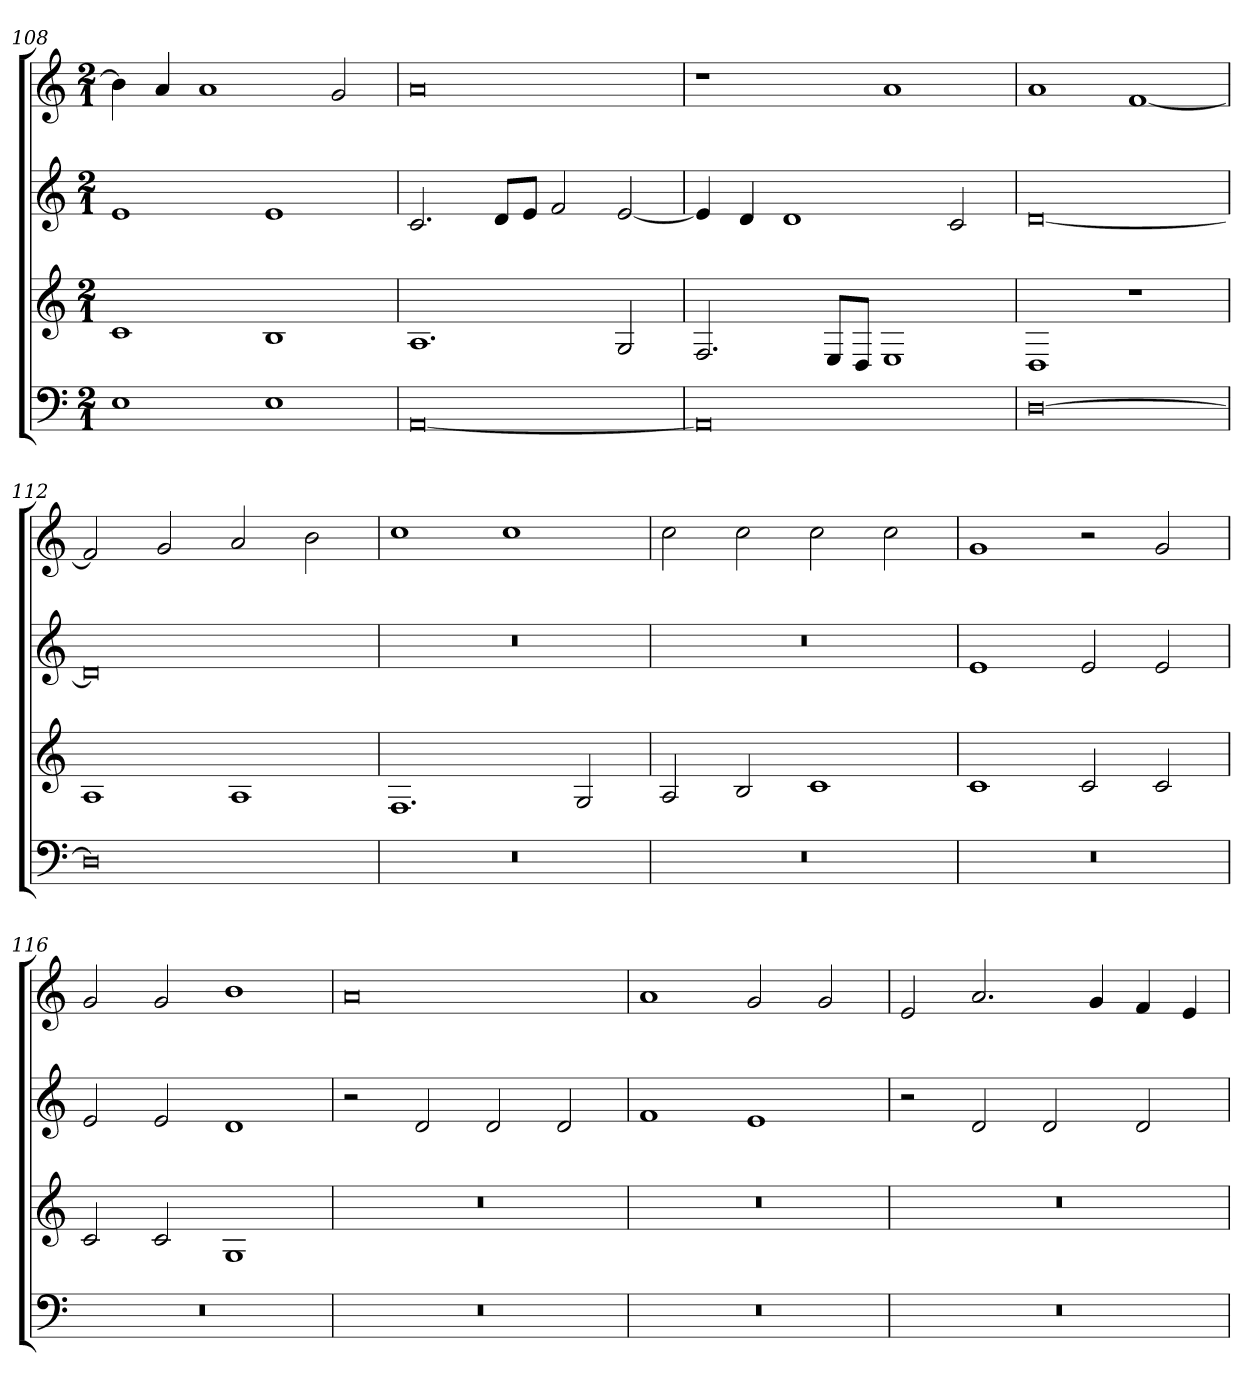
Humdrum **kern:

**kern	**kern	**kern	**kern
*part4	*part3	*part2	*part1
*staff4	*staff3	*staff2	*staff1
*clefF4	*clefG2	*clefG2	*clefG2
*M2/1	*M2/1	*M2/1	*M2/1
=108	=108	=108	=108
1E	1c	1e	4b]
.	.	.	4a
.	.	.	1a
1E	1B	1e	.
.	.	.	2g
=109	=109	=109	=109
[0AA	1.A	2.c	0a
.	.	8dL	.
.	.	8eJ	.
.	.	2f	.
.	2G	[2e	.
=110	=110	=110	=110
0AA]	2.F	4e]	1r
.	.	4d	.
.	.	1d	.
.	8EL	.	.
.	8DJ	.	.
.	1E	.	1a
.	.	2c	.
=111	=111	=111	=111
[0D	1D	[0d	1a
.	1r	.	[1f
=112	=112	=112	=112
0D]	1A	0d]	2f]
.	.	.	2g
.	1A	.	2a
.	.	.	2b
=113	=113	=113	=113
0r	1.F	0r	1cc
.	.	.	1cc
.	2G	.	.
=114	=114	=114	=114
0r	2A	0r	2cc
.	2B	.	2cc
.	1c	.	2cc
.	.	.	2cc
=115	=115	=115	=115
0r	1c	1e	1g
.	2c	2e	2r
.	2c	2e	2g
=116	=116	=116	=116
0r	2c	2e	2g
.	2c	2e	2g
.	1G	1d	1b
=117	=117	=117	=117
0r	0r	2r	0a
.	.	2d	.
.	.	2d	.
.	.	2d	.
=118	=118	=118	=118
0r	0r	1f	1a
.	.	1e	2g
.	.	.	2g
=119	=119	=119	=119
0r	0r	2r	2e
.	.	2d	2.a
.	.	2d	.
.	.	.	4g
.	.	2d	4f
.	.	.	4e
=	=	=	=
*-	*-	*-	*-
